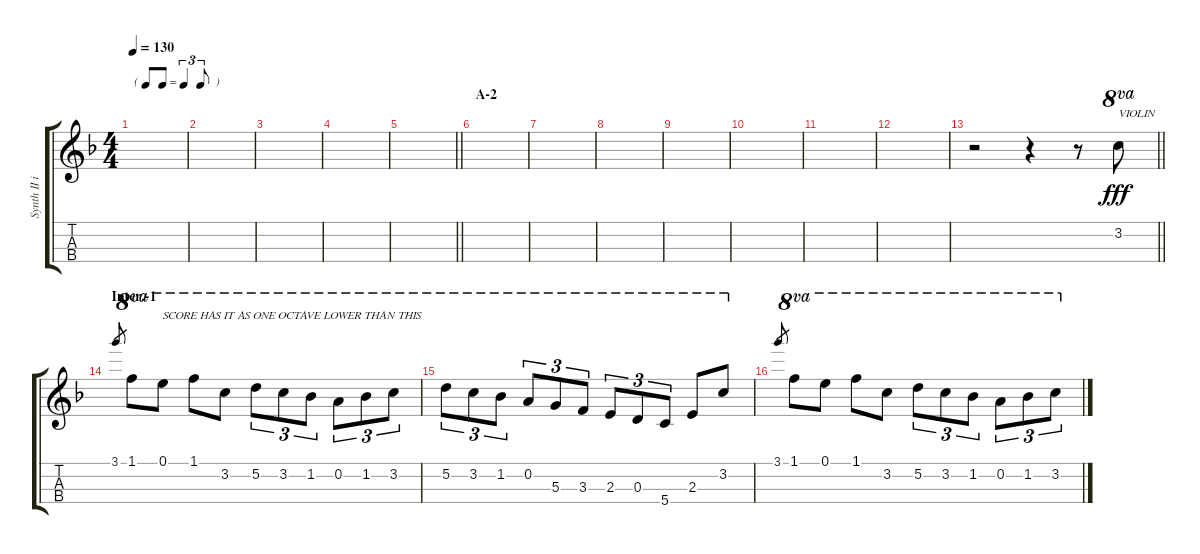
\track ("Synth II in Mandolin/Violin Tuning" "Synth II i") {mute instrument banjo}
\staff {score tabs}
\tuning (E5 A4 D4 G3) {hide}
\displaytranspose 12
\ts (4 4)
\tf triplet8th
\tempo 130
\clef g2
\ks f
|
|
|
|
\barLineRight lightlight
|
\section ("" "A-2")
|
|
|
|
|
|
|
\barLineRight lightlight
r.2 r.4 r.8 3.2.8{ot 8va txt "VIOLIN" dy fff instrument violin} |
\section ("" "Inter.-1")
3.1.8{gr} 1.1.8{ot 8va} 0.1.8{ot 8va txt "SCORE HAS IT AS ONE OCTAVE LOWER THAN THIS"} 1.1.8{ot 8va} 3.2.8{ot 8va} 5.2.8{tu (3 2) ot 8va} 3.2.8{tu (3 2) ot 8va} 1.2.8{tu (3 2) ot 8va} 0.2.8{tu (3 2) ot 8va} 1.2.8{tu (3 2) ot 8va} 3.2.8{tu (3 2) ot 8va} |
5.2.8{tu (3 2) ot 8va} 3.2.8{tu (3 2) ot 8va} 1.2.8{tu (3 2) ot 8va} 0.2.8{tu (3 2) ot 8va} 5.3.8{tu (3 2) ot 8va} 3.3.8{tu (3 2) ot 8va} 2.3.8{tu (3 2) ot 8va} 0.3.8{tu (3 2) ot 8va} 5.4.8{tu (3 2) ot 8va} 2.3.8{ot 8va} 3.2.8{ot 8va} |
3.1.8{gr} 1.1.8{ot 8va} 0.1.8{ot 8va} 1.1.8{ot 8va} 3.2.8{ot 8va} 5.2.8{tu (3 2) ot 8va} 3.2.8{tu (3 2) ot 8va} 1.2.8{tu (3 2) ot 8va} 0.2.8{tu (3 2) ot 8va} 1.2.8{tu (3 2) ot 8va} 3.2.8{tu (3 2) ot 8va}
